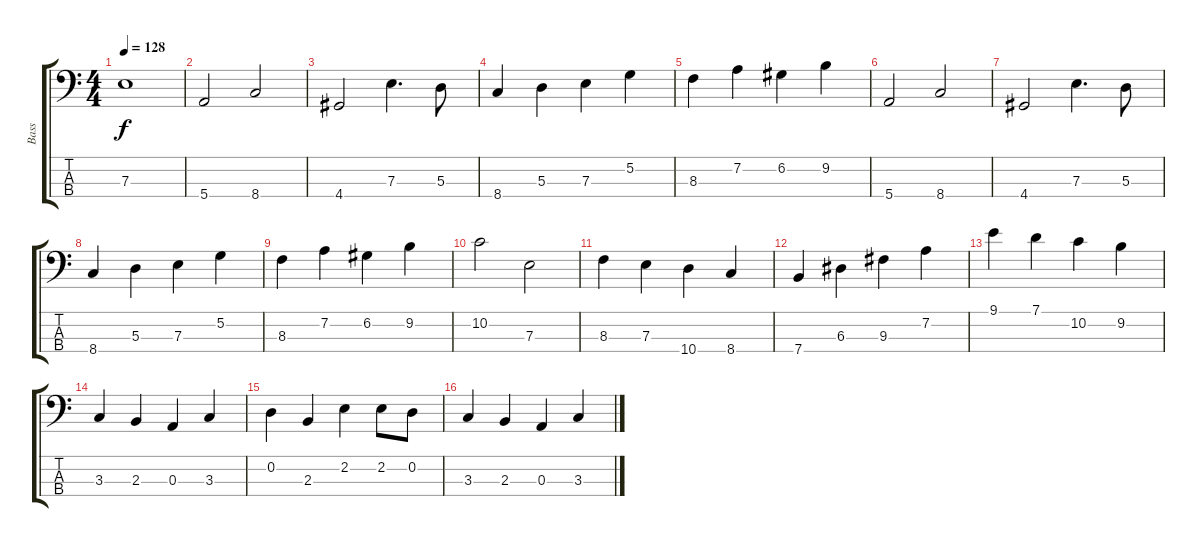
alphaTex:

\track ("Bass" "Bass") {instrument electricbassfinger}
\staff {score tabs}
\tuning (G2 D2 A1 E1) {hide}
\ts (4 4)
\tempo 128
\clef f4
\ks c
7.3{t}.1{dy f} |
5.4.2 8.4.2 |
4.4.2 7.3.4{d} 5.3.8 |
8.4.4 5.3.4 7.3.4 5.2.4 |
8.3.4 7.2.4 6.2.4 9.2.4 |
5.4.2 8.4.2 |
4.4.2 7.3.4{d} 5.3.8 |
8.4.4 5.3.4 7.3.4 5.2.4 |
8.3.4 7.2.4 6.2.4 9.2.4 |
10.2.2 7.3.2 |
8.3.4 7.3.4 10.4.4 8.4.4 |
7.4.4 6.3.4 9.3.4 7.2.4 |
9.1.4 7.1.4 10.2.4 9.2.4 |
3.3.4 2.3.4 0.3.4 3.3.4 |
0.2.4 2.3.4 2.2.4 2.2.8 0.2.8 |
3.3.4 2.3.4 0.3.4 3.3.4
